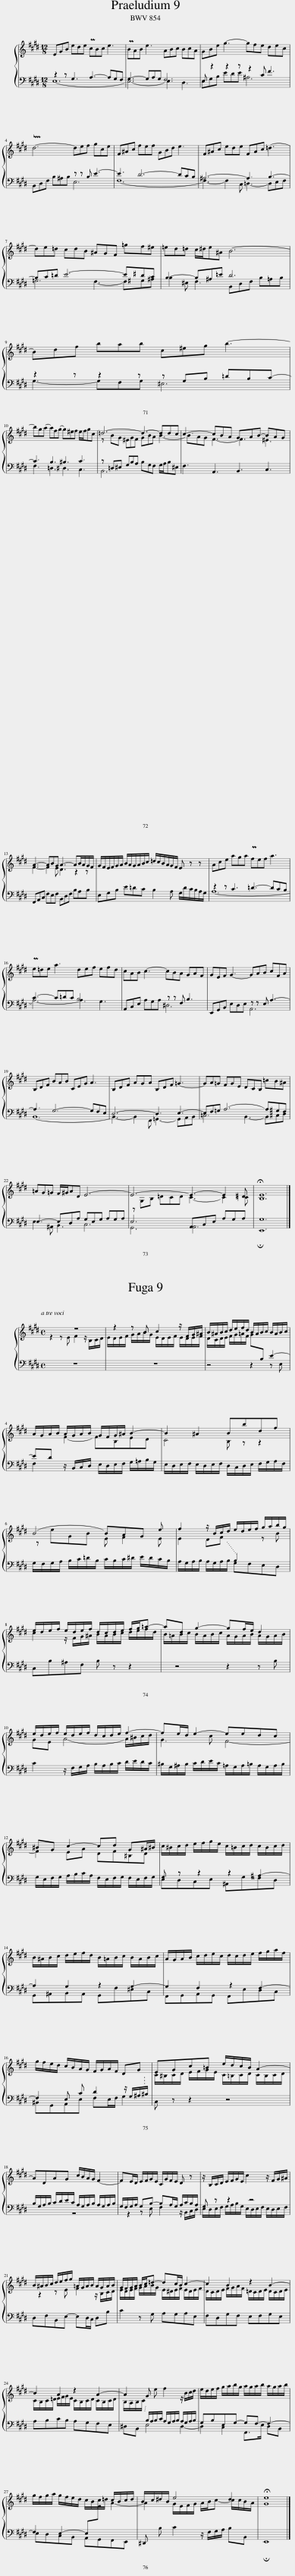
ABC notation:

X:1
%%score { ( 1 4 ) | ( 2 3 ) }
L:1/8
M:12/8
I:linebreak $
K:E
V:1 treble
V:4 treble
V:2 bass
V:3 bass
V:1
 EGB ede PcBc e3 | PBAB e3 ABc BcA | GBe g3- gfe dec |$ Pd6- def gce | F^Ac fef GBd e3 | %5
 F^Ac ede FAc =d3- |$ de=d cdB ^AGF =gf^e | =ed=d c/^d/e^A B6- |$ Bdf bab c^eg b3- |$ bga- afg- g^ef e/f/gc | %10
 =d6- d3- ddc | c3- cBA GAB- BAG |$ A3- ABG A3- AB/A/G/F/ | G/F/E/F/G/A/ B/A/G/A/B/c/ =d/c/B/A/G/F/ E z z | Ace aga Pfef a3 |$ %15
 Pe=de a3 def efd | cAB c3- cBA GAF | GEF G3- GAB cFA |$ B,DF BAB CEG A3 | B,DF AGA B,DF =G3- | %20
 GA=G FGE DCB, =cB^A |$ =AG=G F/^G/AD E6- | E6- E3- E2 ^D | !fermata!E12 |]$[M:4/4] z8 | %25
 z2 z B c2 z/ F/G/^A/ | B/^A/B/c/ d/e/f/d/ B/=A/B/c/ B/A/B/c/ |$ A/G/A/B/ A/G/A/B/ G/F/G/^A/ B2- | B2 ^A2 Bbdf |$ B4- BAG e | %30
 f2 z/ B/c/d/ e/d/e/f/ g/a/b/g/ |$ e/d/e/f/ e/d/e/f/ d/c/d/e/ f/g/=a- | ad g2- gf/e/ d2 |$ e/d/e/f/ e/d/e/f/ d/c/d/e/ f2- | fe/d/ e2- eedc |$ %35
 ^BG c2- cd G^A/^B/ | c/^B/c/d/ e/f/g/e/ c/=B/c/d/ c/B/c/d/ |$ B/^A/B/c/ d/e/f/d/ B/=A/B/c/ B/A/B/c/ | A/G/A/B/ c/d/e/c/ d/c/d/e/ f/g/a/f/ |$ g/f/e/d/ c/B/A/G/ F/G/A/F/ DG | %40
 EGc=B e/d/c/B/ A2- |$ ADAG c/B/A/G/ F2- | FE/D/ E/F/G/E/ C/G/F/E/ D z | z/ B,/C/D/ E/F/G/E/ c2 z/ F/G/^A/ |$ B/^A/B/c/ d/e/f/g/ =A/G/A/B/ A/G/A/B/ | %45
 G/F/G/A/ B/c/=d- dc/B/ c2- | c2 B2 z2 B2- |$ B2 A2 z2 A2- | A2 G e f2 z/ B/c/d/ | e/d/e/f/ g/a/b/g/ a/g/a/b/ a/g/a/b/ |$ %50
 g/f/g/a/ g/f/e/d/ c/B/c/=d/ c/B/c/d/ | B/c/^d/B/ e4 d2 | !fermata!e8 |] %53
V:2
 z2 z G,3 A,3- A,G,F, | G,3- G,A,G, F,6 | E, z2 z2 z z2 C F3 |$ x6 z z B, E3- | E3 D6- DCB, | %5
 ^A,6- A,3 B,3- |$ B,C=D E6- E^DC | B,3- B,^A,=E D6 |$ z2 z z2 z z G,B, =DB,C- |$ C3 B,3 ^B,3 C3 | %10
 z =D,^E, G,B,A, B,G,F, G,/A,/B,^E, | F,3 A,,3 B,,3 C,3 |$ F,,A,,C, F,E,F, B,,D,F, B,A,B, | E,G,B, E=DC B,2 A, G,/D/C/B,/A,/G,/ | z2 z C3 =D3- DCB, |$ %15
 C3- C=DC B,4 x2 | x6 z z F, B,3 | x6 z z E, A,3- |$ A,3 G,6- G,F,E, | D,6- D,3 E,3- | %20
 E,F,=G, A,6- A,^G,F, |$ E,3- E,D,A, G,E,G, A,G,A, | E,6 A,,C,E, A,G,A, | !fermata!E,,12 |]$[M:4/4] z8 | %25
 z8 | z4 z2 z E, |$ F,2 z/ B,,/C,/D,/ E,/D,/E,/F,/ G,/=A,/B,/G,/ | E,/D,/E,/F,/ E,/D,/E,/F,/ D,/C,/D,/E,/ F,/G,/A,/F,/ |$ G,/F,/G,/A,/ B,/C/=D/B,/ C/B,/C/^D/ E/D/C/B,/ | %30
 A,/G,/A,/B,/ A,/G,/A,/B,/ G,F,E,D, |$ C,B,^A,F, B, z z2 | z4 z2 z B, |$ C2 z/ F,/G,/A,/ B,/A,/B,/C/ D/E/D/C/ | ^B,/G,/^A,/B,/ C/D/E/C/ =A,/G,/A,/=B,/ A,/G,/A,/B,/ |$ %35
 G,/E,/F,/G,/ A,/B,/C/A,/ F,/E,/F,/G,/ F,/E,/F,/G,/ | G, z z2 z2 ^A,2- |$ A,2 G,2 z2 G,2- | G,2 F,2 z2 F,2- |$ F,2 E, C D2 z/ G,/^A,/^B,/ | %40
 C, z z2 z4 |$ B,/G,/A,/B,/ C/D/E/C/ A,/G,/A,/B,/ A,/G,/A,/B,/ | G,/F,/G,/A,/ G,B,- B,A,/G,/ A,/C/B,/A,/ | G, z z2 z4 |$ D,F,B,,E,- E,D,/C,/ D,B, | %45
 C2 z G, A,G,A,E, | F,D,G,F, E,F,G,E, |$ A,B,CB, A,G,F,E, | x2 B,/A,/B,/C/ A,/G,/A,/B,/ A,/G,/A,/B,/ | G,B,E,G,- G,F,- F,2- |$ %50
 F,2 E,2- E,[I:staff -1]E[I:staff +1] x2 | ^D,, B, C2 z/ F,/G,/A,/ B,B,, | !fermata!E,,8 |] %53
V:3
 E,12- | E,6- E,3 D,3 | E,G,B, EDE ^A,6 |$ B,,D,F, B,^A,B, E,6 | F,12- | %5
 F,3- F,2 C, =D,3- D,E,F, |$ =G,6 F,3- F,^G,^A, | B,2 ^E, F,3 B,,D,F, B,=A,B, |$ G,3- G,F,G, ^E,6 |$ F,3 =D,3 ^D,3 C,3 | %10
 B,,6 x2 x4 | x12 |$ x12 | x12 | A,12- |$ %15
 A,6- A,3 G,3 | A,,C,E, A,G,A, ^D,6 | E,,G,,B,, E,D,E, A,,6 |$ B,,12- | B,,3- B,,2 F,, =G,,3- G,,A,,B,, | %20
 =C,6 B,,3- B,,^C,D, |$ E,2 ^A,, B,,3 C,6 | G,,6 A,,6 | G,12 |]$[M:4/4] x8 | %25
 x8 | x8 |$ x8 | x8 |$ x8 | %30
 x8 |$ x8 | x8 |$ x8 | x8 |$ %35
 x8 | E,D,C,E, ^A,,G,^^F,D, |$ G,,^A,,B,,A,, G,,F,^E,C, | F,,G,,A,,G,, F,,E,D,C, |$ ^B,,G,,A,,E, F,E,/F,/ G,2 | %40
 x8 |$ z8 | z2 z E, F,2 z/ B,,/C,/D,/ | E,/D,/E,/F,/ G,/A,/B,/G,/ E,/D,/E,/F,/ E,/D,/E,/F,/ |$ x8 | %45
 x8 | x8 |$ x8 | ^D,B,, E,4 D,2- | D,2 C,2 F,,>E, D,B,, |$ %50
 E,D,C,B,, A,,G,,F,,E,, | x8 | x8 |] %53
V:4
 x12 | x12 | x12 |$ x12 | x12 | %5
 x12 |$ x12 | x12 |$ x12 |$ x12 | %10
 z BG ^EGF GBA B3- | BAG F3- F3 ^E3 |$ F3- F2 E D3 z2 z | x12 | x12 |$ %15
 x12 | x12 | x12 |$ x12 | x12 | %20
 x12 |$ x12 | z G,B, =DCD C3- C2 =C | B,12 |]$[M:4/4] z2 z E F2 z/ B,/C/D/ | %25
 E/D/E/F/ G/A/B/G/ E/D/E/F/ E/D/E/F/ | D/C/D/E/ F/G/=A/F/ G[I:staff +1]B, E2- |$ ED[I:staff -1] F2- FB,ED | C4 B, z z2 |$ z eGB E F2 E | %30
 E2 DF[I:staff +1] B,2[I:staff -1] z B |$ c2 z/ F/G/^A/ B/A/B/c/ d/e/f/d/ | B/=A/B/c/ B/A/B/c/ A/G/A/B/ A/G/A/B/ |$ GE A4- A/^B/c/d/ | G3 c F4- |$ %35
 F2 EA DF^B,D | x8 |$ x8 | x8 |$ x8 | %40
 C/^B,/C/D/ E/F/G/E/ C/=B,/C/D/ C/B,/C/D/ |$ x8 | x8 | x8 |$ z2 z E F2 z/ B,/C/D/ | %45
 E/D/E/F/ G/A/B/G/ E/^D/E/F/ E/D/E/F/ | D/C/D/E/ F/G/A/F/ =D/C/D/E/ D/C/D/E/ |$ C/B,/C/=D/ E/F/G/E/ C/B,/C/D/ C/B,/C/D/ | B,/A,/B,/C/ x6 | x8 |$ %50
 x6 A2- | A2 G/E/F/G/ A/B/c- c/c/B/A/ | G8 |] %53
